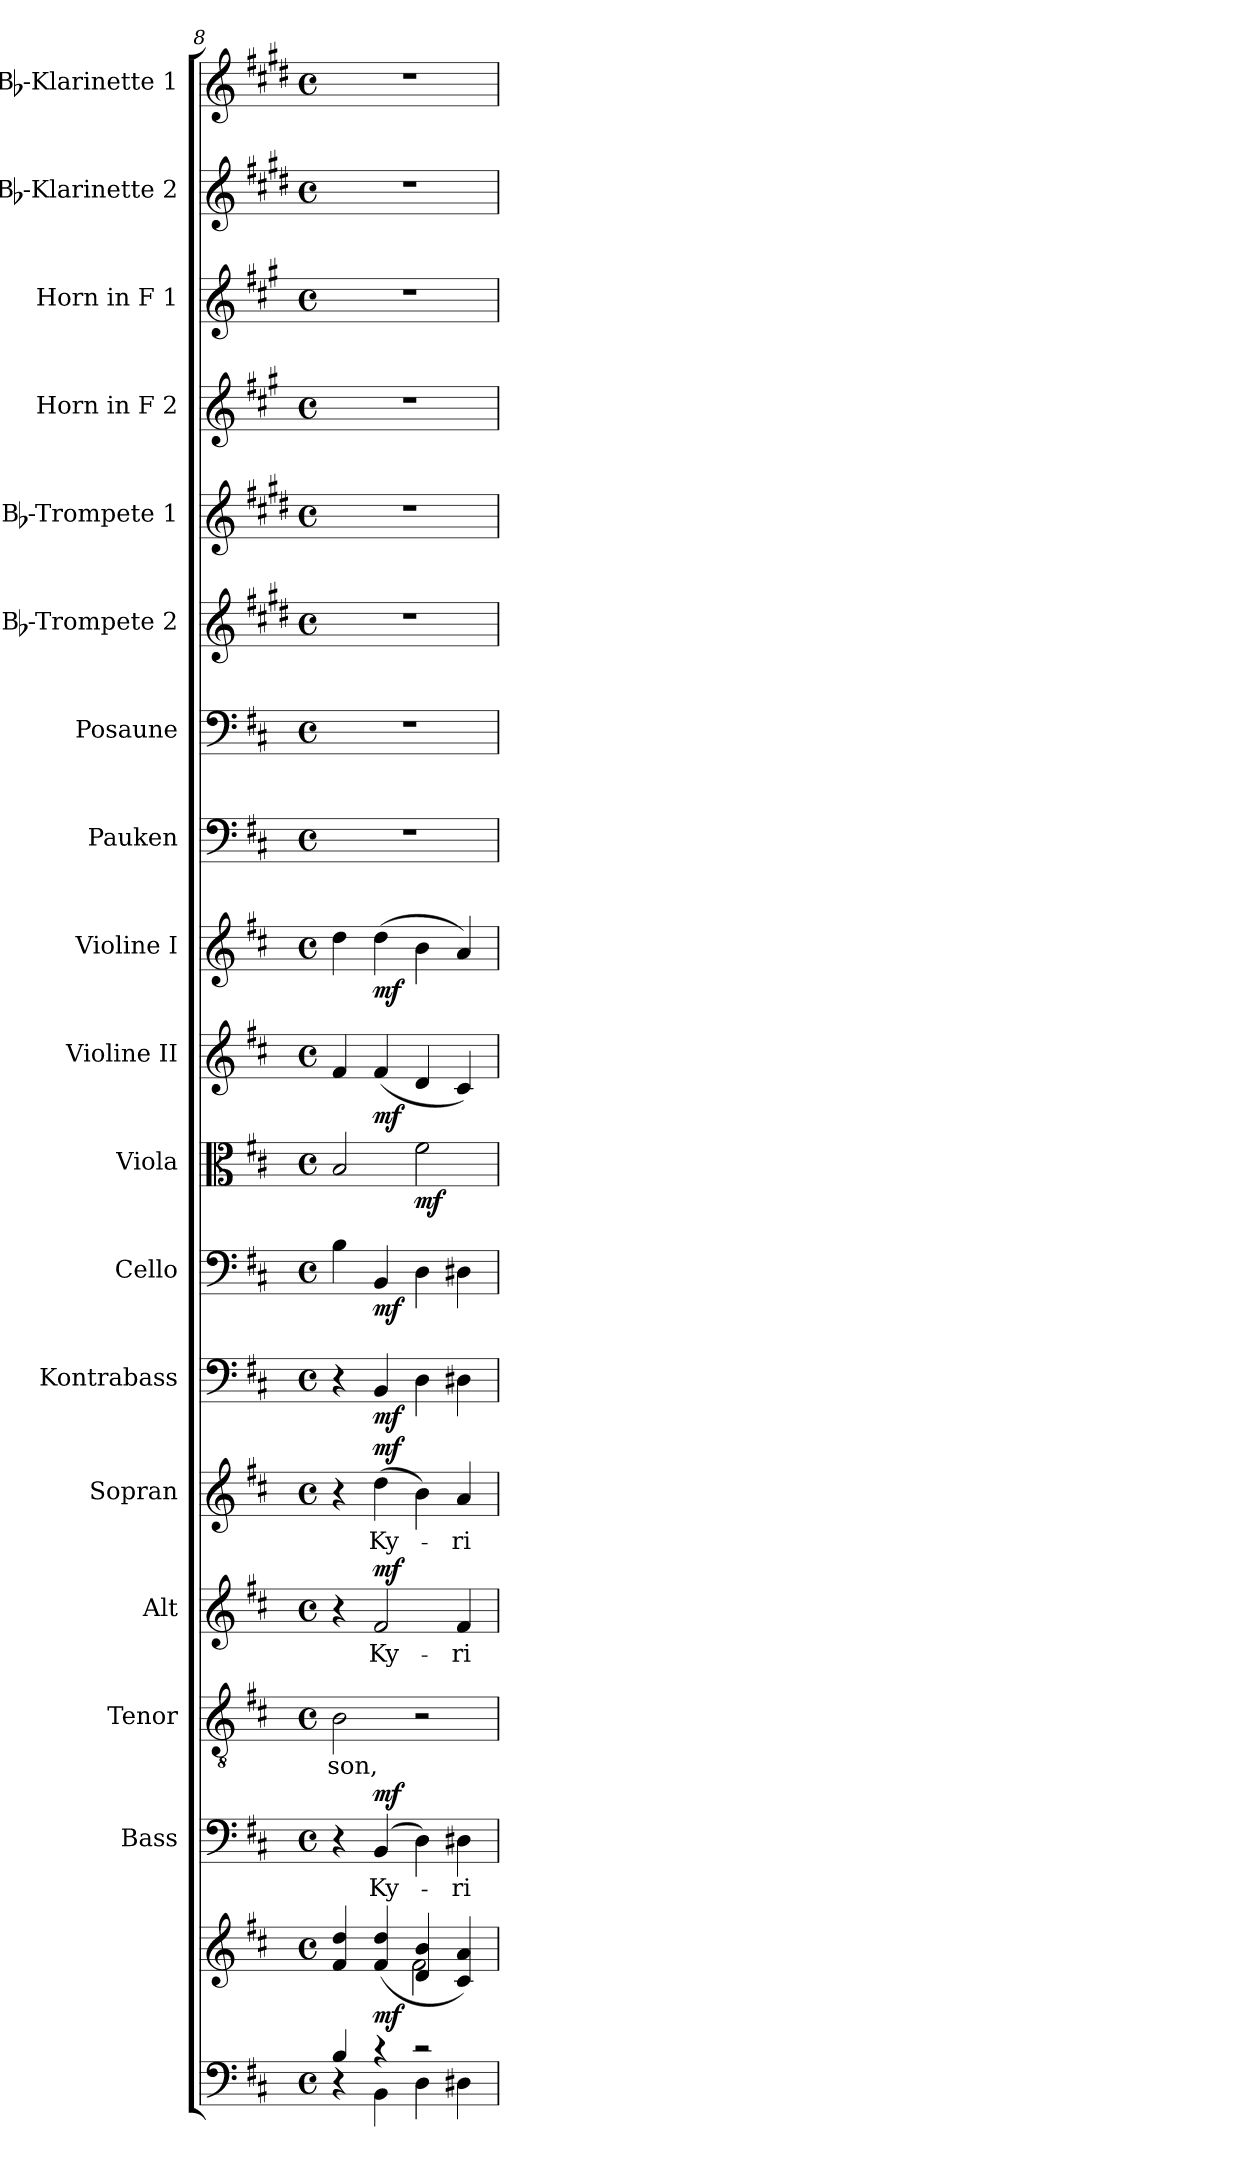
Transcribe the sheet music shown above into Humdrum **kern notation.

**kern	**kern	**dynam	**kern	**text	**dynam	**kern	**text	**kern	**text	**dynam	**kern	**text	**dynam	**kern	**dynam	**kern	**dynam	**kern	**dynam	**kern	**dynam	**kern	**dynam	**kern	**kern	**kern	**kern	**kern	**kern	**kern	**kern
*part18	*part18	*part18	*part17	*part17	*part17	*part16	*part16	*part15	*part15	*part15	*part14	*part14	*part14	*part13	*part13	*part12	*part12	*part11	*part11	*part10	*part10	*part9	*part9	*part8	*part7	*part6	*part5	*part4	*part3	*part2	*part1
*staff19	*staff18	*staff18/19	*staff17	*staff17	*staff17	*staff16	*staff16	*staff15	*staff15	*staff15	*staff14	*staff14	*staff14	*staff13	*staff13	*staff12	*staff12	*staff11	*staff11	*staff10	*staff10	*staff9	*staff9	*staff8	*staff7	*staff6	*staff5	*staff4	*staff3	*staff2	*staff1
*	*	*	*I"Bass	*	*	*I"Tenor	*	*I"Alt	*	*	*I"Sopran	*	*	*I"Kontrabass	*	*I"Cello	*	*I"Viola	*	*I"Violine II	*	*I"Violine I	*	*I"Pauken	*I"Posaune	*I"Bb-Trompete 2	*I"Bb-Trompete 1	*I"Horn in F 2	*I"Horn in F 1	*I"Bb-Klarinette 2	*I"Bb-Klarinette 1
*	*	*	*I'B.	*	*	*I'T.	*	*I'A.	*	*	*I'S.	*	*	*I'Kb.	*	*	*	*I'Vla.	*	*I'Vl. II	*	*I'Vl. I	*	*I'Pk.	*I'Pos.	*I'Bb Trp. 2	*I'Bb Trp. 1	*	*	*I'Bb Kl. 2	*I'Bb Kl. 1
*clefF4	*clefG2	*	*clefF4	*	*	*clefGv2	*	*clefG2	*	*	*clefG2	*	*	*clefF4	*	*clefF4	*	*clefC3	*	*clefG2	*	*clefG2	*	*clefF4	*clefF4	*clefG2	*clefG2	*clefG2	*clefG2	*clefG2	*clefG2
*	*	*	*	*	*	*	*	*	*	*	*	*	*	*ITrd7c12	*	*	*	*	*	*	*	*	*	*	*	*ITrd1c2	*ITrd1c2	*ITrd4c7	*ITrd4c7	*ITrd1c2	*ITrd1c2
*k[f#c#]	*k[f#c#]	*	*k[f#c#]	*	*	*k[f#c#]	*	*k[f#c#]	*	*	*k[f#c#]	*	*	*k[f#c#]	*	*k[f#c#]	*	*k[f#c#]	*	*k[f#c#]	*	*k[f#c#]	*	*k[f#c#]	*k[f#c#]	*k[f#c#]	*k[f#c#]	*k[f#c#]	*k[f#c#]	*k[f#c#]	*k[f#c#]
*D:	*D:	*	*D:	*	*	*D:	*	*D:	*	*	*D:	*	*	*D:	*	*D:	*	*D:	*	*D:	*	*D:	*	*D:	*D:	*D:	*D:	*D:	*D:	*D:	*D:
*M4/4	*M4/4	*	*M4/4	*	*	*M4/4	*	*M4/4	*	*	*M4/4	*	*	*M4/4	*	*M4/4	*	*M4/4	*	*M4/4	*	*M4/4	*	*M4/4	*M4/4	*M4/4	*M4/4	*M4/4	*M4/4	*M4/4	*M4/4
*met(c)	*met(c)	*	*met(c)	*	*	*met(c)	*	*met(c)	*	*	*met(c)	*	*	*met(c)	*	*met(c)	*	*met(c)	*	*met(c)	*	*met(c)	*	*met(c)	*met(c)	*met(c)	*met(c)	*met(c)	*met(c)	*met(c)	*met(c)
=8	=8	=8	=8	=8	=8	=8	=8	=8	=8	=8	=8	=8	=8	=8	=8	=8	=8	=8	=8	=8	=8	=8	=8	=8	=8	=8	=8	=8	=8	=8	=8
*^	*^	*	*	*	*	*	*	*	*	*	*	*	*	*	*	*	*	*	*	*	*	*	*	*	*	*	*	*	*	*	*
!	!	!	!	!	!	!	!	!	!LO:LY:b	!	!	!	!	!	!	!	!	!	!	!	!	!	!	!	!	!	!	!	!	!	!	!	!
4B/	4rC	4f#/ 4dd/	2ryy	.	4r	.	.	2B\	-son,	4r	.	.	4r	.	.	4r	.	4B\	.	2B/	.	4f#/	.	4dd\	.	1r	1r	1r	1r	1r	1r	1r	1r
!	!	!	!	!LO:DY:b	!	!LO:LY:b	!LO:DY:a	!	!	!	!LO:LY:b	!LO:DY:a	!	!LO:LY:b	!LO:DY:a	!	!LO:DY:b	!	!LO:DY:b	!	!	!	!LO:DY:b	!	!LO:DY:b	!	!	!	!	!	!	!	!
4rc	4BB\	(4f#/ 4dd/	.	mf	(4BB/	Ky-	mf	.	.	2f#/	Ky-	mf	(>4dd\	Ky-	mf	4BBB/	mf	4BB/	mf	.	.	(<4f#/	mf	(>4dd\	mf	.	.	.	.	.	.	.	.
!	!	!	!	!	!	!	!	!	!	!	!	!	!	!	!	!	!	!	!	!	!LO:DY:b	!	!	!	!	!	!	!	!	!	!	!	!
2rc	4D\	4d/ 4b/	2f#\	.	4D\)	.	.	2r	.	.	.	.	4b\)	.	.	4DD\	.	4D\	.	2f#\	mf	4d/	.	4b\	.	.	.	.	.	.	.	.	.
!	!	!	!	!	!	!LO:LY:b	!	!	!	!	!LO:LY:b	!	!	!LO:LY:b	!	!	!	!	!	!	!	!	!	!	!	!	!	!	!	!	!	!	!
.	4D#X\	4c#/ 4a/)	.	.	4D#X\	-ri-	.	.	.	4f#/	-ri-	.	4a/	-ri-	.	4DD#X\	.	4D#X\	.	.	.	4c#/)	.	4a/)	.	.	.	.	.	.	.	.	.
*v	*v	*	*	*	*	*	*	*	*	*	*	*	*	*	*	*	*	*	*	*	*	*	*	*	*	*	*	*	*	*	*	*	*
*	*v	*v	*	*	*	*	*	*	*	*	*	*	*	*	*	*	*	*	*	*	*	*	*	*	*	*	*	*	*	*	*	*
=	=	=	=	=	=	=	=	=	=	=	=	=	=	=	=	=	=	=	=	=	=	=	=	=	=	=	=	=	=	=	=
*-	*-	*-	*-	*-	*-	*-	*-	*-	*-	*-	*-	*-	*-	*-	*-	*-	*-	*-	*-	*-	*-	*-	*-	*-	*-	*-	*-	*-	*-	*-	*-
